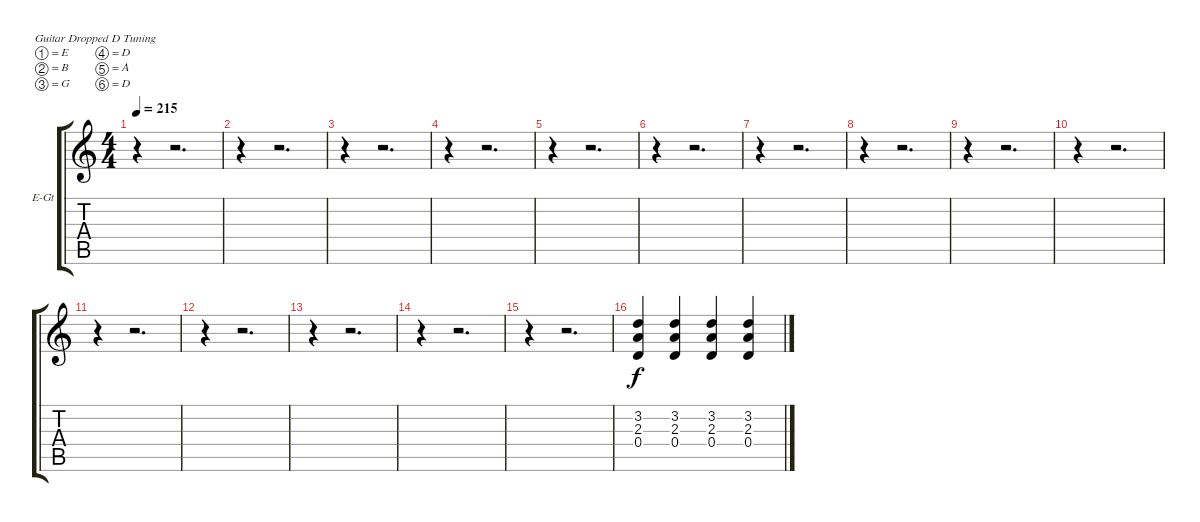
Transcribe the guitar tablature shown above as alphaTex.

\bracketExtendMode groupsimilarinstruments
\firstSystemTrackNameOrientation horizontal
\otherSystemsTrackNameOrientation horizontal
\track ("Overdriven-guitar (Richard)" "E-Gt") {instrument overdrivenguitar}
\staff {score tabs}
\tuning (E4 B3 G3 D3 A2 D2)
\ts (4 4)
\tempo 215
\clef g2
\ks c
r.4{dy f} r.2{d} |
r.4 r.2{d} |
r.4 r.2{d} |
r.4 r.2{d} |
r.4 r.2{d} |
r.4 r.2{d} |
r.4 r.2{d} |
r.4 r.2{d} |
r.4 r.2{d} |
r.4 r.2{d} |
r.4 r.2{d} |
r.4 r.2{d} |
r.4 r.2{d} |
r.4 r.2{d} |
r.4 r.2{d} |
(3.2 2.3 0.4).4 (3.2 2.3 0.4).4 (3.2 2.3 0.4).4 (3.2 2.3 0.4).4
